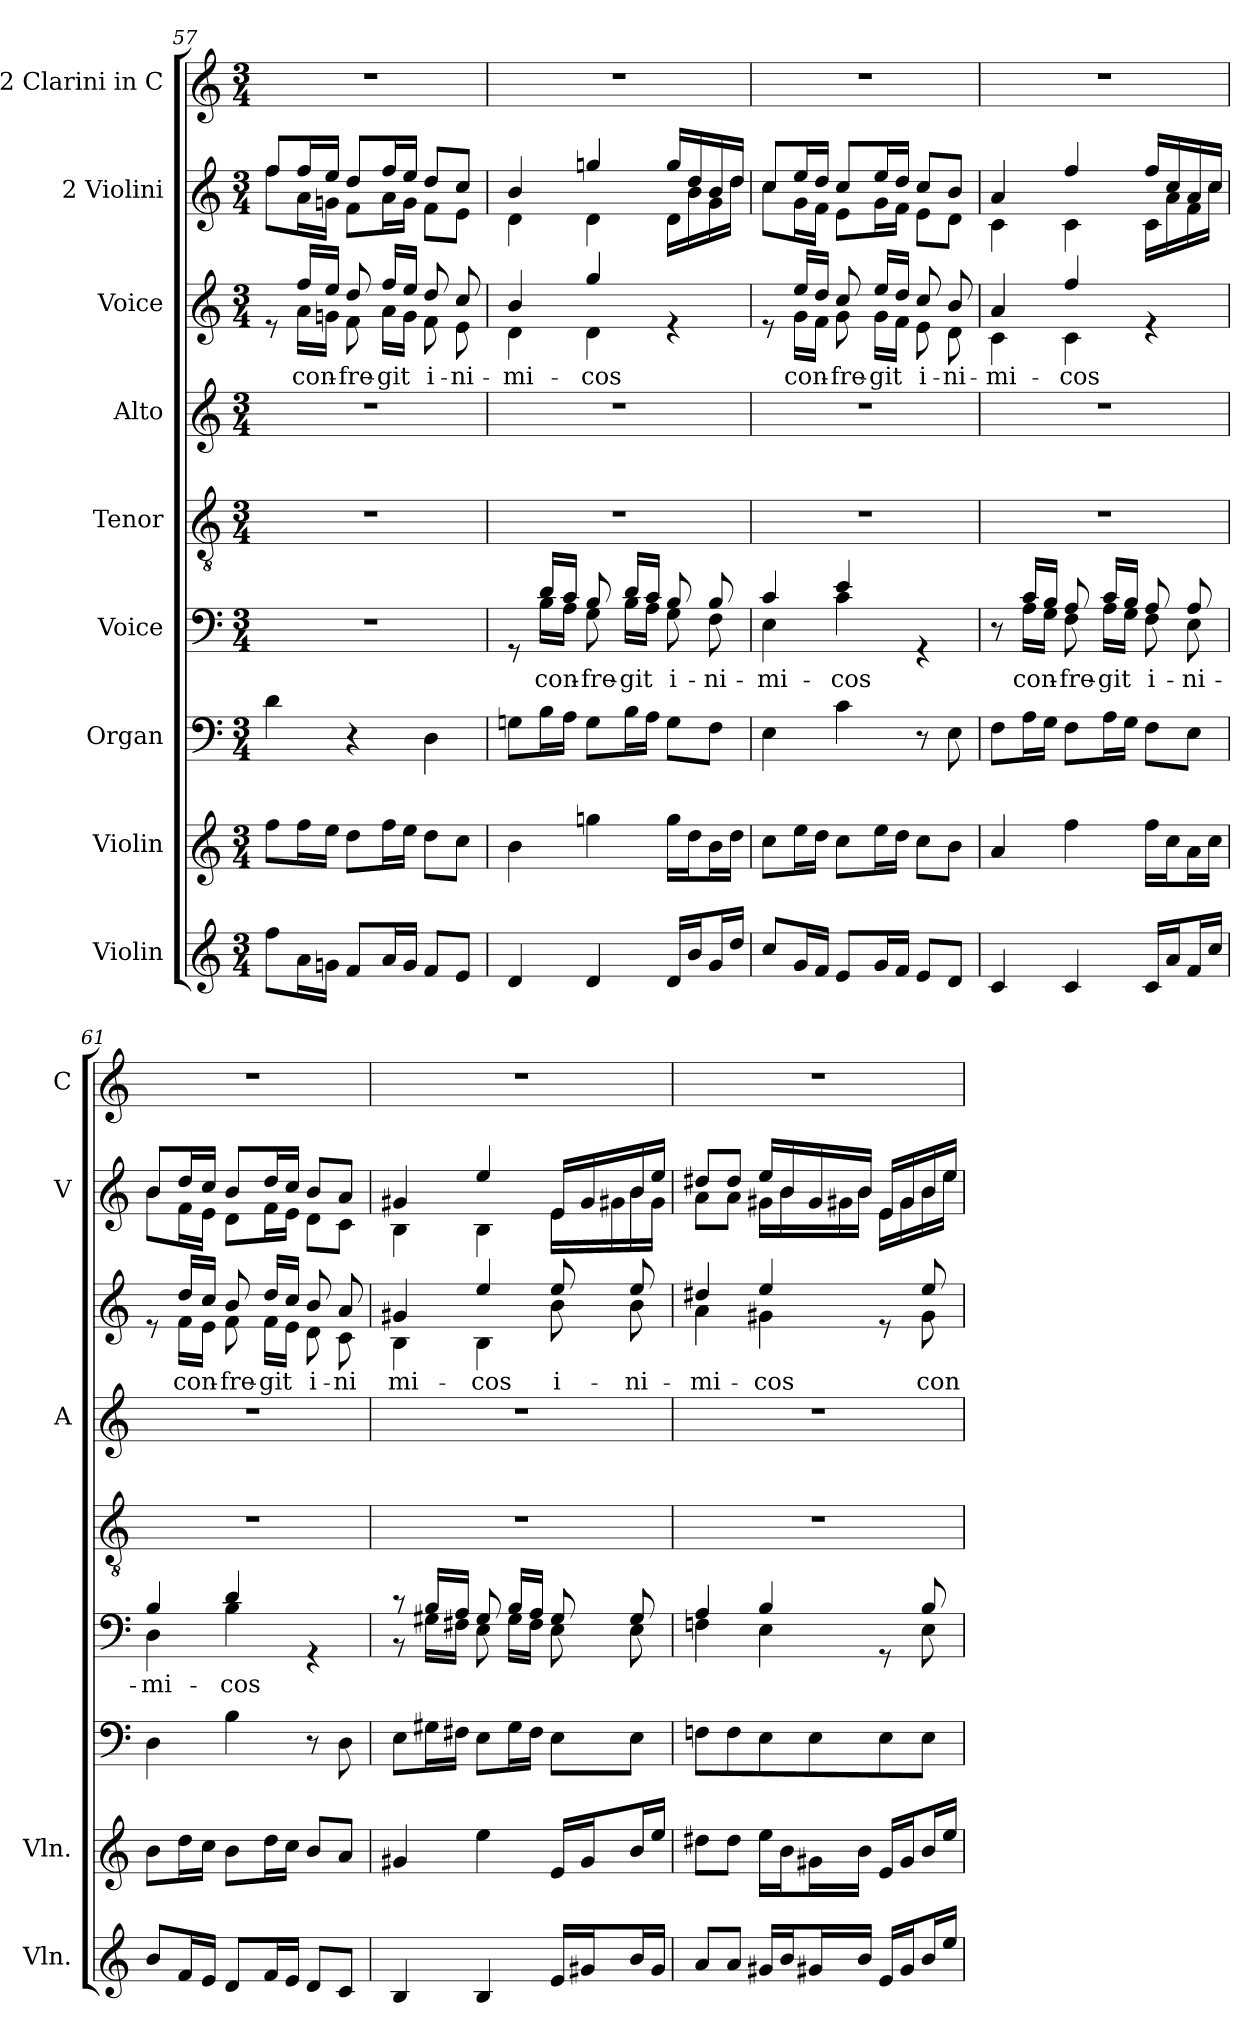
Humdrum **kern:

**kern	**kern	**kern	**kern	**text	**kern	**kern	**kern	**text	**kern	**kern
*part9	*part8	*part7	*part6	*part6	*part5	*part4	*part3	*part3	*part2	*part1
*staff9	*staff8	*staff7	*staff6	*staff6	*staff5	*staff4	*staff3	*staff3	*staff2	*staff1
*I"Violin	*I"Violin	*I"Organ	*I"Voice	*	*I"Tenor	*I"Alto	*I"Voice	*	*I"2 Violini	*I"2 Clarini in C
*I'Vln.	*I'Vln.	*	*	*	*	*I'A	*	*	*I'V	*I'C
*clefG2	*clefG2	*clefF4	*clefF4	*	*clefGv2	*clefG2	*clefG2	*	*clefG2	*clefG2
*k[]	*k[]	*k[]	*k[]	*	*k[]	*k[]	*k[]	*	*k[]	*k[]
*M3/4	*M3/4	*M3/4	*M3/4	*	*M3/4	*M3/4	*M3/4	*	*M3/4	*M3/4
=57	=57	=57	=57	=57	=57	=57	=57	=57	=57	=57
*	*	*	*	*	*	*	*^	*	*^	*
8ff\L	8ff\L	4d\	2.r	.	2.r	2.r	8re	8ryy	.	8ff/L	8ff\L	2.r
!	!	!	!	!	!	!	!	!	!LO:LY:b	!	!	!
16a\L	16ff\L	.	.	.	.	.	16ff/LL	16a\LL	con-	16ff/L	16a\L	.
16gn\JJ	16ee\JJ	.	.	.	.	.	16ee/JJ	16gn\JJ	.	16ee/JJ	16gn\JJ	.
!	!	!	!	!	!	!	!	!	!LO:LY:b	!	!	!
8f/L	8dd\L	4r	.	.	.	.	8dd/	8f\	-fre-	8dd/L	8f\L	.
!	!	!	!	!	!	!	!	!	!LO:LY:b	!	!	!
16a/L	16ff\L	.	.	.	.	.	16ff/LL	16a\LL	-git	16ff/L	16a\L	.
16g/JJ	16ee\JJ	.	.	.	.	.	16ee/JJ	16g\JJ	.	16ee/JJ	16g\JJ	.
!	!	!	!	!	!	!	!	!	!LO:LY:b	!	!	!
8f/L	8dd\L	4D\	.	.	.	.	8dd/	8f\	i-	8dd/L	8f\L	.
!	!	!	!	!	!	!	!	!	!LO:LY:b	!	!	!
8e/J	8cc\J	.	.	.	.	.	8cc/	8e\	-ni-	8cc/J	8e\J	.
=58	=58	=58	=58	=58	=58	=58	=58	=58	=58	=58	=58	=58
*	*	*	*^	*	*	*	*	*	*	*	*	*
!	!	!	!	!	!	!	!	!	!	!LO:LY:b	!	!	!
4d/	4b\	8Gn\L	8rGG	8ryy	.	2.r	2.r	4b/	4d\	-mi-	4b/	4d\	2.r
!	!	!	!	!	!LO:LY:b	!	!	!	!	!	!	!	!
.	.	16B\L	16d/LL	16B\LL	con-	.	.	.	.	.	.	.	.
.	.	16A\JJ	16c/JJ	16A\JJ	.	.	.	.	.	.	.	.	.
!	!	!	!	!	!LO:LY:b	!	!	!	!	!LO:LY:b	!	!	!
4d/	4ggn\	8G\L	8B/	8G\	-fre-	.	.	4gg/	4d\	-cos	4ggn/	4d\	.
!	!	!	!	!	!LO:LY:b	!	!	!	!	!	!	!	!
.	.	16B\L	16d/LL	16B\LL	-git	.	.	.	.	.	.	.	.
.	.	16A\JJ	16c/JJ	16A\JJ	.	.	.	.	.	.	.	.	.
!	!	!	!	!	!LO:LY:b	!	!	!	!	!	!	!	!
16d/LL	16gg\LL	8G\L	8B/	8G\	i-	.	.	4re	4ryy	.	16gg/LL	16d\LL	.
16b/J	16dd\J	.	.	.	.	.	.	.	.	.	16dd/	16b\	.
!	!	!	!	!	!LO:LY:b	!	!	!	!	!	!	!	!
16g/L	16b\L	8F\J	8B/	8F\	-ni-	.	.	.	.	.	16b/	16g\	.
16dd/JJ	16dd\JJ	.	.	.	.	.	.	.	.	.	16dd/JJ	16dd\JJ	.
=59	=59	=59	=59	=59	=59	=59	=59	=59	=59	=59	=59	=59	=59
!	!	!	!	!	!LO:LY:b	!	!	!	!	!	!	!	!
8cc/L	8cc\L	4E\	4c/	4E\	-mi-	2.r	2.r	8re	8ryy	.	8cc/L	8cc\L	2.r
!	!	!	!	!	!	!	!	!	!	!LO:LY:b	!	!	!
16g/L	16ee\L	.	.	.	.	.	.	16ee/LL	16g\LL	con-	16ee/L	16g\L	.
16f/JJ	16dd\JJ	.	.	.	.	.	.	16dd/JJ	16f\JJ	.	16dd/JJ	16f\JJ	.
!	!	!	!	!	!LO:LY:b	!	!	!	!	!LO:LY:b	!	!	!
8e/L	8cc\L	4c\	4e/	4c\	-cos	.	.	8cc/	8g\	-fre-	8cc/L	8e\L	.
!	!	!	!	!	!	!	!	!	!	!LO:LY:b	!	!	!
16g/L	16ee\L	.	.	.	.	.	.	16ee/LL	16g\LL	-git	16ee/L	16g\L	.
16f/JJ	16dd\JJ	.	.	.	.	.	.	16dd/JJ	16f\JJ	.	16dd/JJ	16f\JJ	.
!	!	!	!	!	!	!	!	!	!	!LO:LY:b	!	!	!
8e/L	8cc\L	8r	4rGG	4ryy	.	.	.	8cc/	8e\	i-	8cc/L	8e\L	.
!	!	!	!	!	!	!	!	!	!	!LO:LY:b	!	!	!
8d/J	8b\J	8E\	.	.	.	.	.	8b/	8d\	-ni-	8b/J	8d\J	.
=60	=60	=60	=60	=60	=60	=60	=60	=60	=60	=60	=60	=60	=60
!	!	!	!	!	!	!	!	!	!	!LO:LY:b	!	!	!
4c/	4a/	8F\L	8r	8ryy	.	2.r	2.r	4a/	4c\	-mi-	4a/	4c\	2.r
!	!	!	!	!	!LO:LY:b	!	!	!	!	!	!	!	!
.	.	16A\L	16c/LL	16A\LL	con-	.	.	.	.	.	.	.	.
.	.	16G\JJ	16B/JJ	16G\JJ	.	.	.	.	.	.	.	.	.
!	!	!	!	!	!LO:LY:b	!	!	!	!	!LO:LY:b	!	!	!
4c/	4ff\	8F\L	8A/	8F\	-fre-	.	.	4ff/	4c\	-cos	4ff/	4c\	.
!	!	!	!	!	!LO:LY:b	!	!	!	!	!	!	!	!
.	.	16A\L	16c/LL	16A\LL	-git	.	.	.	.	.	.	.	.
.	.	16G\JJ	16B/JJ	16G\JJ	.	.	.	.	.	.	.	.	.
!	!	!	!	!	!LO:LY:b	!	!	!	!	!	!	!	!
16c/LL	16ff\LL	8F\L	8A/	8F\	i-	.	.	4re	4ryy	.	16ff/LL	16c\LL	.
16a/J	16cc\J	.	.	.	.	.	.	.	.	.	16cc/	16a\	.
!	!	!	!	!	!LO:LY:b	!	!	!	!	!	!	!	!
16f/L	16a\L	8E\J	8A/	8E\	-ni-	.	.	.	.	.	16a/	16f\	.
16cc/JJ	16cc\JJ	.	.	.	.	.	.	.	.	.	16cc/JJ	16cc\JJ	.
=61	=61	=61	=61	=61	=61	=61	=61	=61	=61	=61	=61	=61	=61
!	!	!	!	!	!LO:LY:b	!	!	!	!	!	!	!	!
8b/L	8b\L	4D\	4B/	4D\	-mi-	2.r	2.r	8re	8ryy	.	8b/L	8b\L	2.r
!	!	!	!	!	!	!	!	!	!	!LO:LY:b	!	!	!
16f/L	16dd\L	.	.	.	.	.	.	16dd/LL	16f\LL	con-	16dd/L	16f\L	.
16e/JJ	16cc\JJ	.	.	.	.	.	.	16cc/JJ	16e\JJ	.	16cc/JJ	16e\JJ	.
!	!	!	!	!	!LO:LY:b	!	!	!	!	!LO:LY:b	!	!	!
8d/L	8b\L	4B\	4d/	4B\	-cos	.	.	8b/	8f\	-fre-	8b/L	8d\L	.
!	!	!	!	!	!	!	!	!	!	!LO:LY:b	!	!	!
16f/L	16dd\L	.	.	.	.	.	.	16dd/LL	16f\LL	-git	16dd/L	16f\L	.
16e/JJ	16cc\JJ	.	.	.	.	.	.	16cc/JJ	16e\JJ	.	16cc/JJ	16e\JJ	.
!	!	!	!	!	!	!	!	!	!	!LO:LY:b	!	!	!
8d/L	8b/L	8r	4rGG	4ryy	.	.	.	8b/	8d\	i-	8b/L	8d\L	.
!	!	!	!	!	!	!	!	!	!	!LO:LY:b	!	!	!
8c/J	8a/J	8D\	.	.	.	.	.	8a/	8c\	-ni	8a/J	8c\J	.
!!LO:LB:g=z
=62	=62	=62	=62	=62	=62	=62	=62	=62	=62	=62	=62	=62	=62
!	!	!	!	!	!	!	!	!	!	!LO:LY:b	!	!	!
4B/	4g#X/	8E\L	8r	8r	.	2.r	2.r	4g#X/	4B\	mi-	4g#X/	4B\	2.r
.	.	16G#X\L	16B/LL	16G#X\LL	.	.	.	.	.	.	.	.	.
.	.	16F#X\JJ	16A/JJ	16F#X\JJ	.	.	.	.	.	.	.	.	.
!	!	!	!	!	!	!	!	!	!	!LO:LY:b	!	!	!
4B/	4ee\	8E\L	8G#/	8E\	.	.	.	4ee/	4B\	-cos	4ee/	4B\	.
.	.	16G#\L	16B/LL	16G#\LL	.	.	.	.	.	.	.	.	.
.	.	16F#\JJ	16A/JJ	16F#\JJ	.	.	.	.	.	.	.	.	.
!	!	!	!	!	!	!	!	!	!	!LO:LY:b	!	!	!
16e/LL	16e/LL	8E\L	8G#/	8E\	.	.	.	8ee/	8b\	i-	16e/LL	16e\LL	.
16g#X/J	16g#/J	.	.	.	.	.	.	.	.	.	16g#/	16g#X\	.
!	!	!	!	!	!	!	!	!	!	!LO:LY:b	!	!	!
16b/L	16b/L	8E\J	8G#/	8E\	.	.	.	8ee/	8b\	-ni-	16b/	16b\	.
16g#/JJ	16ee/JJ	.	.	.	.	.	.	.	.	.	16ee/JJ	16g#\JJ	.
=63	=63	=63	=63	=63	=63	=63	=63	=63	=63	=63	=63	=63	=63
!	!	!	!	!	!	!	!	!	!	!LO:LY:b	!	!	!
8a/L	8dd#X\L	8Fn\L	4A/	4Fn\	.	2.r	2.r	4dd#X/	4a\	-mi-	8dd#X/L	8a\L	2.r
8a/J	8dd#\J	8F\	.	.	.	.	.	.	.	.	8dd#/J	8a\J	.
!	!	!	!	!	!	!	!	!	!	!LO:LY:b	!	!	!
16g#X/LL	16ee\LL	8E\	4B/	4E\	.	.	.	4ee/	4g#X\	-cos	16ee/LL	16g#X\LL	.
16b/J	16b\J	.	.	.	.	.	.	.	.	.	16b/	16b\	.
16g#X/L	16g#X\L	8E\	.	.	.	.	.	.	.	.	16g#/	16g#X\	.
16b/JJ	16b\JJ	.	.	.	.	.	.	.	.	.	16b/JJ	16b\JJ	.
16e/LL	16e/LL	8E\	8rGG	8ryy	.	.	.	8re	8ryy	.	16e/LL	16e\LL	.
16g#/J	16g#/J	.	.	.	.	.	.	.	.	.	16g#/	16g#\	.
!	!	!	!	!	!	!	!	!	!	!LO:LY:b	!	!	!
16b/L	16b/L	8E\J	8B/	8E\	.	.	.	8ee/	8g#\	con-	16b/	16b\	.
16ee/JJ	16ee/JJ	.	.	.	.	.	.	.	.	.	16ee/JJ	16ee\JJ	.
*	*	*	*	*	*	*	*	*v	*v	*	*	*	*
*	*	*	*v	*v	*	*	*	*	*	*v	*v	*
=	=	=	=	=	=	=	=	=	=	=
*-	*-	*-	*-	*-	*-	*-	*-	*-	*-	*-
